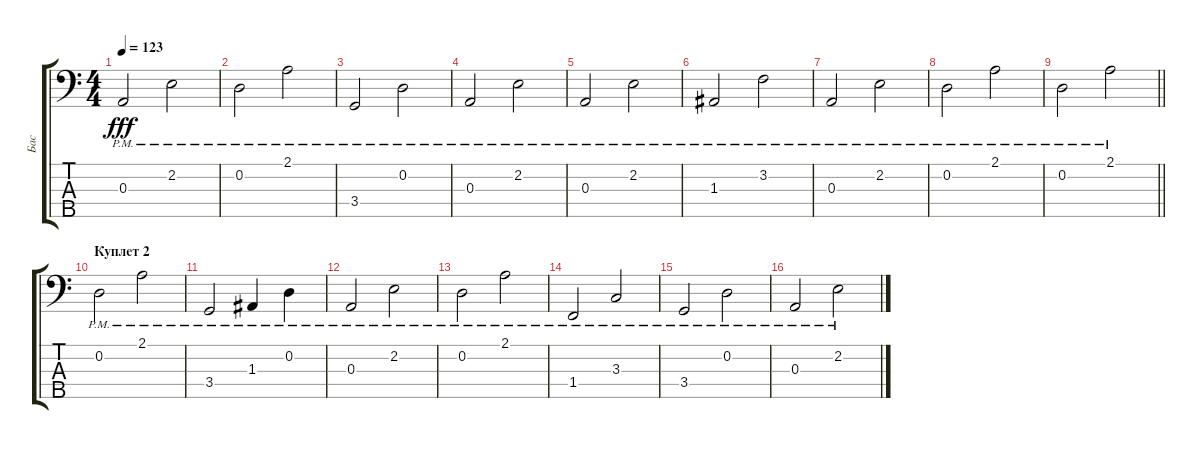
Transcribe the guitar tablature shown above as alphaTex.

\track ("Бас" "Бас") {instrument electricbassfinger}
\staff {score tabs}
\tuning (G2 D2 A1 E1 B0) {hide}
\ts (4 4)
\tempo 123
\clef f4
\ks c
0.3{pm}.2{dy fff} 2.2{pm}.2 |
0.2{pm}.2 2.1{pm}.2 |
3.4{pm}.2 0.2{pm}.2 |
0.3{pm}.2 2.2{pm}.2 |
0.3{pm}.2 2.2{pm}.2 |
1.3{pm}.2 3.2{pm}.2 |
0.3{pm}.2 2.2{pm}.2 |
0.2{pm}.2 2.1{pm}.2 |
\barLineRight lightlight
0.2{pm}.2 2.1{pm}.2 |
\section ("" "Куплет 2")
0.2{pm}.2 2.1{pm}.2 |
3.4{pm}.2 1.3{pm}.4 0.2{pm}.4 |
0.3{pm}.2 2.2{pm}.2 |
0.2{pm}.2 2.1{pm}.2 |
1.4{pm}.2 3.3{pm}.2 |
3.4{pm}.2 0.2{pm}.2 |
0.3{pm}.2 2.2{pm}.2
